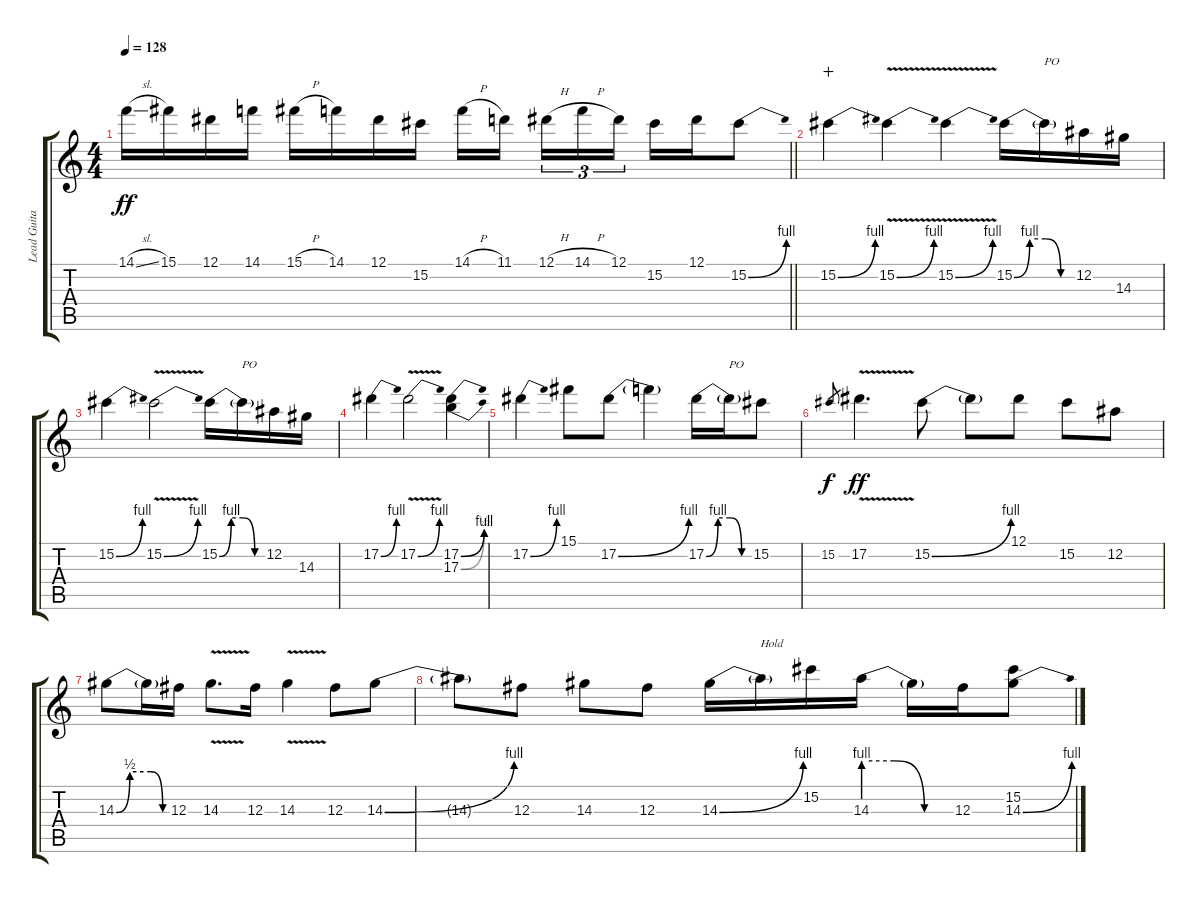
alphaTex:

\track ("Lead Guitar (Slash)" "Lead Guita") {instrument distortionguitar}
\staff {score tabs}
\tuning (Eb4 Bb3 Gb3 Db3 Ab2 Eb2) {hide}
\ts (4 4)
\tempo 128
\clef g2
\barLineRight lightlight
\ks c
14.1{sl}.16{dy ff} 15.1.16 12.1.16 14.1.16 15.1{h}.16 14.1.16 12.1.16 15.2.16 14.1{h}.16 11.1.16{beam splitsecondary} 12.1{h}.16{tu (3 2)} 14.1{h}.16{tu (3 2)} 12.1.16{tu (3 2)} 15.2.16 12.1.16 15.2{be (bend 0 0 60 4)}.8 |
15.2{be (bend 0 0 60 4)}.4{wahc} 15.2{be (bend 0 0 60 4) v}.4 15.2{be (bend 0 0 60 4) v}.4 15.2{be (custom 0 0 15 4 30 4 45 0 60 0)}.16 15.2{t}.16{txt "PO"} 12.2.16 14.3.16 |
15.2{be (bend 0 0 60 4)}.4 15.2{be (bend 0 0 60 4) v}.2 15.2{be (custom 0 0 15 4 30 4 45 0 60 0)}.16 15.2{t}.16{txt "PO"} 12.2.16 14.3.16 |
17.2{be (bend 0 0 60 4)}.4 17.2{be (bend 0 0 60 4) v}.2 (17.2{be (bend 0 0 60 4)} 17.3{be (bend 0 0 60 2)}).4 |
17.2{be (bend 0 0 60 4)}.4 15.1.8 17.2{be (bend 0 0 60 4)}.8 17.2{t}.4 17.2{be (custom 0 0 15 4 30 4 45 0 60 0)}.16 17.2{t}.16{txt "PO"} 15.2.8 |
15.2.8{gr dy f} 17.2{v}.4{d dy ff} 15.2{be (bend 0 0 60 4)}.8 15.2{t}.8 12.1.8 15.2.8 12.2.8 |
14.3{be (custom 0 0 15 2 30 2 38 2 51 0 60 0)}.8 14.3{t}.16 12.3.16 14.3{v}.8{d} 12.3.16 14.3{v}.4 12.3.8 14.3{be (bend 0 0 60 4)}.8 |
14.3{t}.8 12.3.8 14.3.8 12.3.8 14.3{be (bend 0 0 60 4)}.16 14.3{t}.16{txt "Hold"} 15.2.16 14.3{be (custom 0 4 20 4 40 0 60 0)}.16 14.3{t}.16 12.3.16 (15.2 14.3{be (bend 0 0 60 4)}).8
